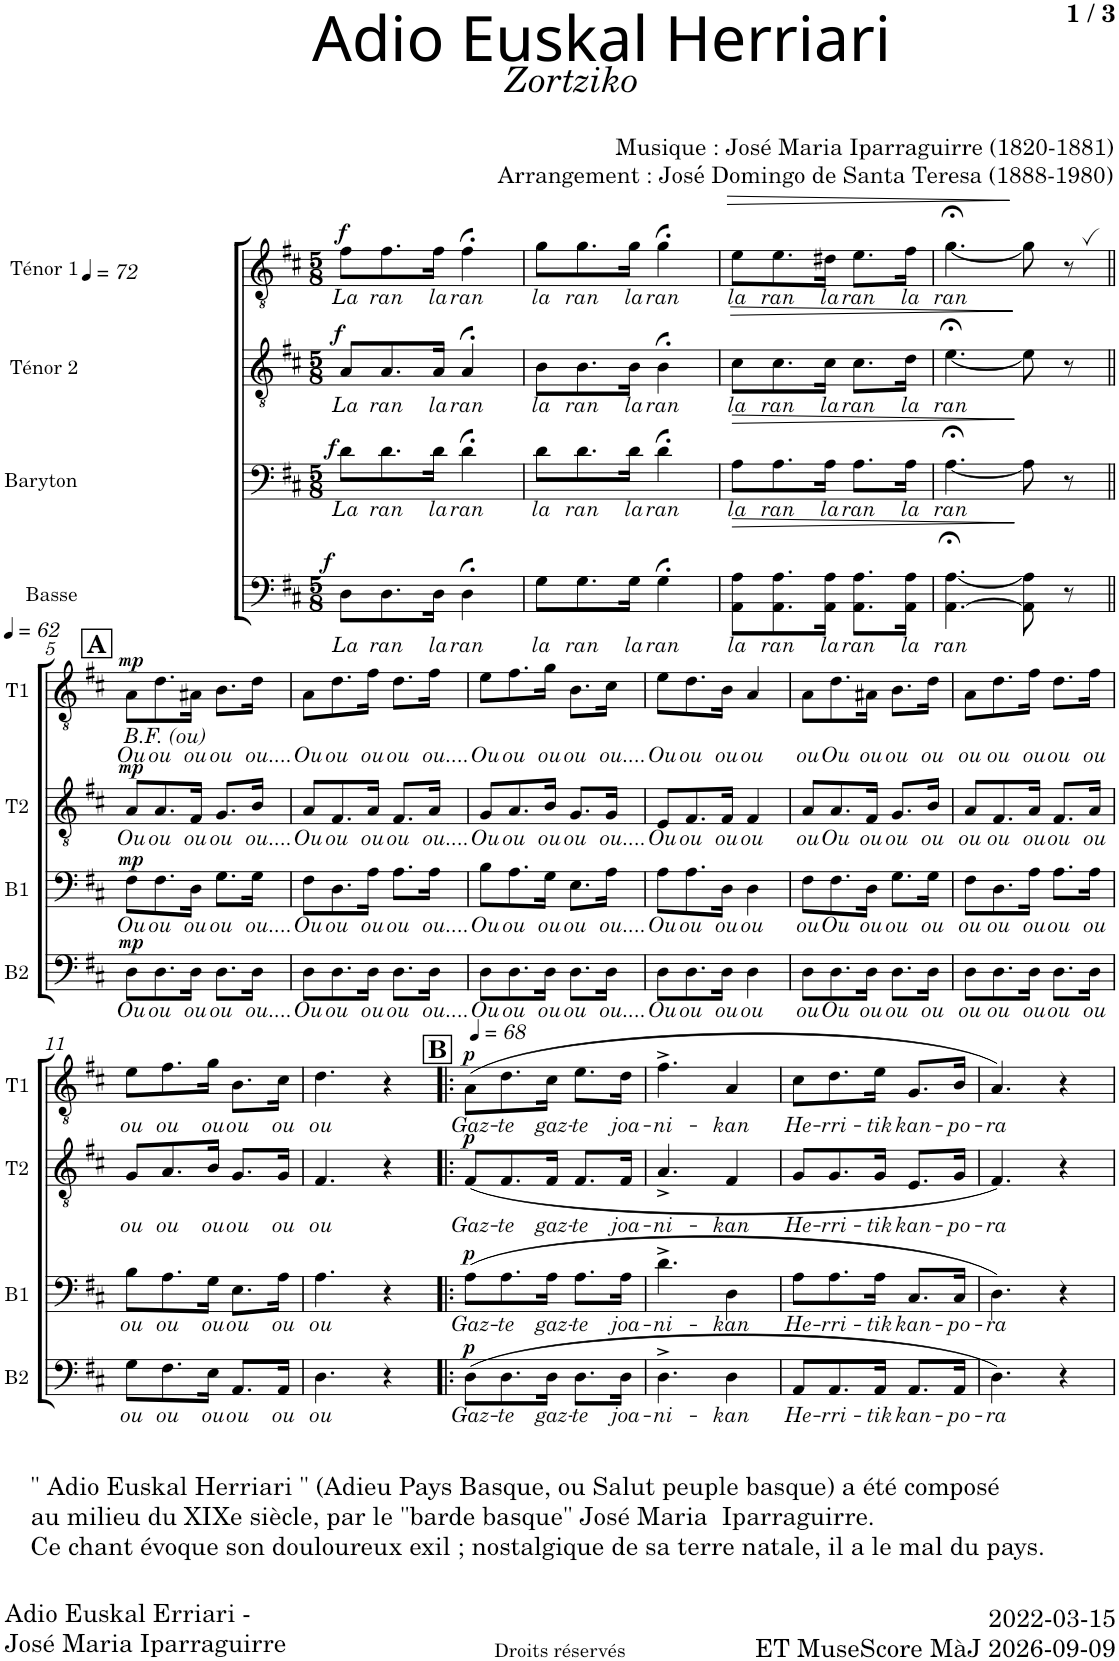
**kern	**text	**dynam	**kern	**text	**dynam	**kern	**text	**dynam	**kern	**text	**dynam
*part4	*part4	*part4	*part3	*part3	*part3	*part2	*part2	*part2	*part1	*part1	*part1
*staff4	*staff4	*staff4	*staff3	*staff3	*staff3	*staff2	*staff2	*staff2	*staff1	*staff1	*staff1
*I"Basse	*	*	*I"Baryton	*	*	*I"Ténor 2	*	*	*I"Ténor 1	*	*
*I'B2	*	*	*I'B1	*	*	*I'T2	*	*	*I'T1	*	*
*clefF4	*	*	*clefF4	*	*	*clefGv2	*	*	*clefGv2	*	*
*k[f#c#]	*	*	*k[f#c#]	*	*	*k[f#c#]	*	*	*k[f#c#]	*	*
*M5/8	*	*	*M5/8	*	*	*M5/8	*	*	*M5/8	*	*
*MM72	*	*	*MM72	*	*	*MM72	*	*	*MM72	*	*
=1	=1	=1	=1	=1	=1	=1	=1	=1	=1	=1	=1
!	!LO:LY:b	!LO:DY:a	!	!LO:LY:b	!LO:DY:a	!	!LO:LY:b	!LO:DY:a	!	!LO:LY:b	!LO:DY:a
8D\L	La	f	8d\L	La	f	8A/L	La	f	8f#\L	La	f
!	!LO:LY:b	!	!	!LO:LY:b	!	!	!LO:LY:b	!	!	!LO:LY:b	!
8.D\	ran	.	8.d\	ran	.	8.A/	ran	.	8.f#\	ran	.
!	!LO:LY:b	!	!	!LO:LY:b	!	!	!LO:LY:b	!	!	!LO:LY:b	!
16D\Jk	la	.	16d\Jk	la	.	16A/Jk	la	.	16f#\Jk	la	.
!	!LO:LY:b	!	!	!LO:LY:b	!	!	!LO:LY:b	!	!	!LO:LY:b	!
4D;<\	ran	.	4d;<\	ran	.	4A;</	ran	.	4f#;<\	ran	.
=2	=2	=2	=2	=2	=2	=2	=2	=2	=2	=2	=2
!	!LO:LY:b	!	!	!LO:LY:b	!	!	!LO:LY:b	!	!	!LO:LY:b	!
8G\L	la	.	8d\L	la	.	8B\L	la	.	8g\L	la	.
!	!LO:LY:b	!	!	!LO:LY:b	!	!	!LO:LY:b	!	!	!LO:LY:b	!
8.G\	ran	.	8.d\	ran	.	8.B\	ran	.	8.g\	ran	.
!	!LO:LY:b	!	!	!LO:LY:b	!	!	!LO:LY:b	!	!	!LO:LY:b	!
16G\Jk	la	.	16d\Jk	la	.	16B\Jk	la	.	16g\Jk	la	.
!	!LO:LY:b	!	!	!LO:LY:b	!	!	!LO:LY:b	!	!	!LO:LY:b	!
4G;<\	ran	.	4d;<\	ran	.	4B;<\	ran	.	4g;<\	ran	.
=3	=3	=3	=3	=3	=3	=3	=3	=3	=3	=3	=3
!	!LO:LY:b	!LO:HP:b	!	!LO:LY:b	!LO:HP:b	!	!LO:LY:b	!LO:HP:b	!	!LO:LY:b	!LO:HP:b
8AA\ 8A\L	la	>	8A\L	la	>	8c#\L	la	>	8e\L	la	>
!	!LO:LY:b	!	!	!LO:LY:b	!	!	!LO:LY:b	!	!	!LO:LY:b	!
8.AA\ 8.A\	ran	.	8.A\	ran	.	8.c#\	ran	.	8.e\	ran	.
!	!LO:LY:b	!	!	!LO:LY:b	!	!	!LO:LY:b	!	!	!LO:LY:b	!
16AA\ 16A\Jk	la	.	16A\Jk	la	.	16c#\Jk	la	.	16d#X\Jk	la	.
!	!LO:LY:b	!	!	!LO:LY:b	!	!	!LO:LY:b	!	!	!LO:LY:b	!
8.AA\ 8.A\L	ran	.	8.A\L	ran	.	8.c#\L	ran	.	8.e\L	ran	.
!	!LO:LY:b	!	!	!LO:LY:b	!	!	!LO:LY:b	!	!	!LO:LY:b	!
16AA\ 16A\Jk	la	.	16A\Jk	la	.	16d\Jk	la	.	16f#\Jk	la	.
=4	=4	=4	=4	=4	=4	=4	=4	=4	=4	=4	=4
!	!LO:LY:b	!	!	!LO:LY:b	!	!	!LO:LY:b	!	!	!LO:LY:b	!
[>4.AA\;< [<4.A\;<	ran	.	[<4.A;<\	ran	.	[<4.e;<\	ran	.	[<4.g;<\	ran	.
8AA\] 8A\]	.	]	8A\]	.	]	8e\]	.	]	8g\]	.	]
8r	.	.	8r	.	.	8r	.	.	8r	.	.
!!LO:LB:g=z
=5||	=5||	=5||	=5||	=5||	=5||	=5||	=5||	=5||	=5||	=5||	=5||
!!LO:REH:place=s1:a:B:cj:fs=14:t=A
*	*	*	*	*	*	*	*	*	*MM62	*	*
!	!LO:LY:b	!LO:DY:a	!	!LO:LY:b	!LO:DY:a	!	!LO:LY:b	!LO:DY:a	!	!LO:LY:b	!LO:DY:a
8D\L	Ou	mp	8F#\L	Ou	mp	8A/L	Ou	mp	8A\L	Ou	mp
!	!LO:LY:b	!	!	!LO:LY:b	!	!	!LO:LY:b	!	!	!LO:LY:b	!
8.D\	ou	.	8.F#\	ou	.	8.A/	ou	.	8.d\	ou	.
!	!LO:LY:b	!	!	!LO:LY:b	!	!	!LO:LY:b	!	!	!LO:LY:b	!
16D\Jk	ou	.	16D\Jk	ou	.	16F#/Jk	ou	.	16A#X\Jk	ou	.
!	!LO:LY:b	!	!	!LO:LY:b	!	!	!LO:LY:b	!	!	!LO:LY:b	!
8.D\L	ou	.	8.G\L	ou	.	8.G/L	ou	.	8.B\L	ou	.
!	!LO:LY:b	!	!	!LO:LY:b	!	!	!LO:LY:b	!	!	!LO:LY:b	!
16D\Jk	ou....	.	16G\Jk	ou....	.	16B/Jk	ou....	.	16d\Jk	ou....	.
=6	=6	=6	=6	=6	=6	=6	=6	=6	=6	=6	=6
!	!	!	!	!	!	!	!	!	!LO:TX:b:i:t=B.F. (ou)	!	!
!	!LO:LY:b	!	!	!LO:LY:b	!	!	!LO:LY:b	!	!	!LO:LY:b	!
8D\L	Ou	.	8F#\L	Ou	.	8A/L	Ou	.	8A\L	Ou	.
!	!LO:LY:b	!	!	!LO:LY:b	!	!	!LO:LY:b	!	!	!LO:LY:b	!
8.D\	ou	.	8.D\	ou	.	8.F#/	ou	.	8.d\	ou	.
!	!LO:LY:b	!	!	!LO:LY:b	!	!	!LO:LY:b	!	!	!LO:LY:b	!
16D\Jk	ou	.	16A\Jk	ou	.	16A/Jk	ou	.	16f#\Jk	ou	.
!	!LO:LY:b	!	!	!LO:LY:b	!	!	!LO:LY:b	!	!	!LO:LY:b	!
8.D\L	ou	.	8.A\L	ou	.	8.F#/L	ou	.	8.d\L	ou	.
!	!LO:LY:b	!	!	!LO:LY:b	!	!	!LO:LY:b	!	!	!LO:LY:b	!
16D\Jk	ou....	.	16A\Jk	ou....	.	16A/Jk	ou....	.	16f#\Jk	ou....	.
=7	=7	=7	=7	=7	=7	=7	=7	=7	=7	=7	=7
!	!LO:LY:b	!	!	!LO:LY:b	!	!	!LO:LY:b	!	!	!LO:LY:b	!
8D\L	Ou	.	8B\L	Ou	.	8G/L	Ou	.	8e\L	Ou	.
!	!LO:LY:b	!	!	!LO:LY:b	!	!	!LO:LY:b	!	!	!LO:LY:b	!
8.D\	ou	.	8.A\	ou	.	8.A/	ou	.	8.f#\	ou	.
!	!LO:LY:b	!	!	!LO:LY:b	!	!	!LO:LY:b	!	!	!LO:LY:b	!
16D\Jk	ou	.	16G\Jk	ou	.	16B/Jk	ou	.	16g\Jk	ou	.
!	!LO:LY:b	!	!	!LO:LY:b	!	!	!LO:LY:b	!	!	!LO:LY:b	!
8.D\L	ou	.	8.E\L	ou	.	8.G/L	ou	.	8.B\L	ou	.
!	!LO:LY:b	!	!	!LO:LY:b	!	!	!LO:LY:b	!	!	!LO:LY:b	!
16D\Jk	ou....	.	16A\Jk	ou....	.	16G/Jk	ou....	.	16c#\Jk	ou....	.
=8	=8	=8	=8	=8	=8	=8	=8	=8	=8	=8	=8
!	!LO:LY:b	!	!	!LO:LY:b	!	!	!LO:LY:b	!	!	!LO:LY:b	!
8D\L	Ou	.	8A\L	Ou	.	8E/L	Ou	.	8e\L	Ou	.
!	!LO:LY:b	!	!	!LO:LY:b	!	!	!LO:LY:b	!	!	!LO:LY:b	!
8.D\	ou	.	8.A\	ou	.	8.F#/	ou	.	8.d\	ou	.
!	!LO:LY:b	!	!	!LO:LY:b	!	!	!LO:LY:b	!	!	!LO:LY:b	!
16D\Jk	ou	.	16D\Jk	ou	.	16F#/Jk	ou	.	16B\Jk	ou	.
!	!LO:LY:b	!	!	!LO:LY:b	!	!	!LO:LY:b	!	!	!LO:LY:b	!
4D\	ou	.	4D\	ou	.	4F#/	ou	.	4A/	ou	.
=9	=9	=9	=9	=9	=9	=9	=9	=9	=9	=9	=9
!	!LO:LY:b	!	!	!LO:LY:b	!	!	!LO:LY:b	!	!	!LO:LY:b	!
8D\L	ou	.	8F#\L	ou	.	8A/L	ou	.	8A\L	ou	.
!	!LO:LY:b	!	!	!LO:LY:b	!	!	!LO:LY:b	!	!	!LO:LY:b	!
8.D\	Ou	.	8.F#\	Ou	.	8.A/	Ou	.	8.d\	Ou	.
!	!LO:LY:b	!	!	!LO:LY:b	!	!	!LO:LY:b	!	!	!LO:LY:b	!
16D\Jk	ou	.	16D\Jk	ou	.	16F#/Jk	ou	.	16A#X\Jk	ou	.
!	!LO:LY:b	!	!	!LO:LY:b	!	!	!LO:LY:b	!	!	!LO:LY:b	!
8.D\L	ou	.	8.G\L	ou	.	8.G/L	ou	.	8.B\L	ou	.
!	!LO:LY:b	!	!	!LO:LY:b	!	!	!LO:LY:b	!	!	!LO:LY:b	!
16D\Jk	ou	.	16G\Jk	ou	.	16B/Jk	ou	.	16d\Jk	ou	.
=10	=10	=10	=10	=10	=10	=10	=10	=10	=10	=10	=10
!	!LO:LY:b	!	!	!LO:LY:b	!	!	!LO:LY:b	!	!	!LO:LY:b	!
8D\L	ou	.	8F#\L	ou	.	8A/L	ou	.	8A\L	ou	.
!	!LO:LY:b	!	!	!LO:LY:b	!	!	!LO:LY:b	!	!	!LO:LY:b	!
8.D\	ou	.	8.D\	ou	.	8.F#/	ou	.	8.d\	ou	.
!	!LO:LY:b	!	!	!LO:LY:b	!	!	!LO:LY:b	!	!	!LO:LY:b	!
16D\Jk	ou	.	16A\Jk	ou	.	16A/Jk	ou	.	16f#\Jk	ou	.
!	!LO:LY:b	!	!	!LO:LY:b	!	!	!LO:LY:b	!	!	!LO:LY:b	!
8.D\L	ou	.	8.A\L	ou	.	8.F#/L	ou	.	8.d\L	ou	.
!	!LO:LY:b	!	!	!LO:LY:b	!	!	!LO:LY:b	!	!	!LO:LY:b	!
16D\Jk	ou	.	16A\Jk	ou	.	16A/Jk	ou	.	16f#\Jk	ou	.
!!LO:LB:g=z
=11	=11	=11	=11	=11	=11	=11	=11	=11	=11	=11	=11
!	!LO:LY:b	!	!	!LO:LY:b	!	!	!LO:LY:b	!	!	!LO:LY:b	!
8G\L	ou	.	8B\L	ou	.	8G/L	ou	.	8e\L	ou	.
!	!LO:LY:b	!	!	!LO:LY:b	!	!	!LO:LY:b	!	!	!LO:LY:b	!
8.F#\	ou	.	8.A\	ou	.	8.A/	ou	.	8.f#\	ou	.
!	!LO:LY:b	!	!	!LO:LY:b	!	!	!LO:LY:b	!	!	!LO:LY:b	!
16E\Jk	ou	.	16G\Jk	ou	.	16B/Jk	ou	.	16g\Jk	ou	.
!	!LO:LY:b	!	!	!LO:LY:b	!	!	!LO:LY:b	!	!	!LO:LY:b	!
8.AA/L	ou	.	8.E\L	ou	.	8.G/L	ou	.	8.B\L	ou	.
!	!LO:LY:b	!	!	!LO:LY:b	!	!	!LO:LY:b	!	!	!LO:LY:b	!
16AA/Jk	ou	.	16A\Jk	ou	.	16G/Jk	ou	.	16c#\Jk	ou	.
=12	=12	=12	=12	=12	=12	=12	=12	=12	=12	=12	=12
!	!LO:LY:b	!	!	!LO:LY:b	!	!	!LO:LY:b	!	!	!LO:LY:b	!
4.D\	ou	.	4.A\	ou	.	4.F#/	ou	.	4.d\	ou	.
4r	.	.	4r	.	.	4r	.	.	4r	.	.
=13!|:	=13!|:	=13!|:	=13!|:	=13!|:	=13!|:	=13!|:	=13!|:	=13!|:	=13!|:	=13!|:	=13!|:
!!LO:REH:place=s1:a:B:cj:fs=14:t=B
*	*	*	*	*	*	*	*	*	*MM68	*	*
!	!LO:LY:b	!LO:DY:a	!	!LO:LY:b	!LO:DY:a	!	!LO:LY:b	!LO:DY:a	!	!LO:LY:b	!LO:DY:a
(8D\L	Gaz-	p	(8A\L	Gaz-	p	(8F#/L	Gaz-	p	(8A\L	Gaz-	p
!	!LO:LY:b	!	!	!LO:LY:b	!	!	!LO:LY:b	!	!	!LO:LY:b	!
8.D\	-te	.	8.A\	-te	.	8.F#/	-te	.	8.d\	-te	.
!	!LO:LY:b	!	!	!LO:LY:b	!	!	!LO:LY:b	!	!	!LO:LY:b	!
16D\Jk	gaz-	.	16A\Jk	gaz-	.	16F#/Jk	gaz-	.	16c#\Jk	gaz-	.
!	!LO:LY:b	!	!	!LO:LY:b	!	!	!LO:LY:b	!	!	!LO:LY:b	!
8.D\L	-te	.	8.A\L	-te	.	8.F#/L	-te	.	8.e\L	-te	.
!	!LO:LY:b	!	!	!LO:LY:b	!	!	!LO:LY:b	!	!	!LO:LY:b	!
16D\Jk	joa-	.	16A\Jk	joa-	.	16F#/Jk	joa-	.	16d\Jk	joa-	.
=14	=14	=14	=14	=14	=14	=14	=14	=14	=14	=14	=14
!	!LO:LY:b	!	!	!LO:LY:b	!	!	!LO:LY:b	!	!	!LO:LY:b	!
4.D^\	-ni-	.	4.d^\	-ni-	.	4.A^/	-ni-	.	4.f#^\	-ni-	.
!	!LO:LY:b	!	!	!LO:LY:b	!	!	!LO:LY:b	!	!	!LO:LY:b	!
4D\	-kan	.	4D\	-kan	.	4F#/	-kan	.	4A/	-kan	.
=15	=15	=15	=15	=15	=15	=15	=15	=15	=15	=15	=15
!	!LO:LY:b	!	!	!LO:LY:b	!	!	!LO:LY:b	!	!	!LO:LY:b	!
8AA/L	He-	.	8A\L	He-	.	8G/L	He-	.	8c#\L	He-	.
!	!LO:LY:b	!	!	!LO:LY:b	!	!	!LO:LY:b	!	!	!LO:LY:b	!
8.AA/	-rri-	.	8.A\	-rri-	.	8.G/	-rri-	.	8.d\	-rri-	.
!	!LO:LY:b	!	!	!LO:LY:b	!	!	!LO:LY:b	!	!	!LO:LY:b	!
16AA/Jk	-tik	.	16A\Jk	-tik	.	16G/Jk	-tik	.	16e\Jk	-tik	.
!	!LO:LY:b	!	!	!LO:LY:b	!	!	!LO:LY:b	!	!	!LO:LY:b	!
8.AA/L	kan-	.	8.C#/L	kan-	.	8.E/L	kan-	.	8.G/L	kan-	.
!	!LO:LY:b	!	!	!LO:LY:b	!	!	!LO:LY:b	!	!	!LO:LY:b	!
16AA/Jk	-po-	.	16C#/Jk	-po-	.	16G/Jk	-po-	.	16B/Jk	-po-	.
=16	=16	=16	=16	=16	=16	=16	=16	=16	=16	=16	=16
!	!LO:LY:b	!	!	!LO:LY:b	!	!	!LO:LY:b	!	!	!LO:LY:b	!
4.D\)	-ra	.	4.D\)	-ra	.	4.F#/)	-ra	.	4.A/)	-ra	.
4r	.	.	4r	.	.	4r	.	.	4r	.	.
=	=	=	=	=	=	=	=	=	=	=	=
*-	*-	*-	*-	*-	*-	*-	*-	*-	*-	*-	*-
